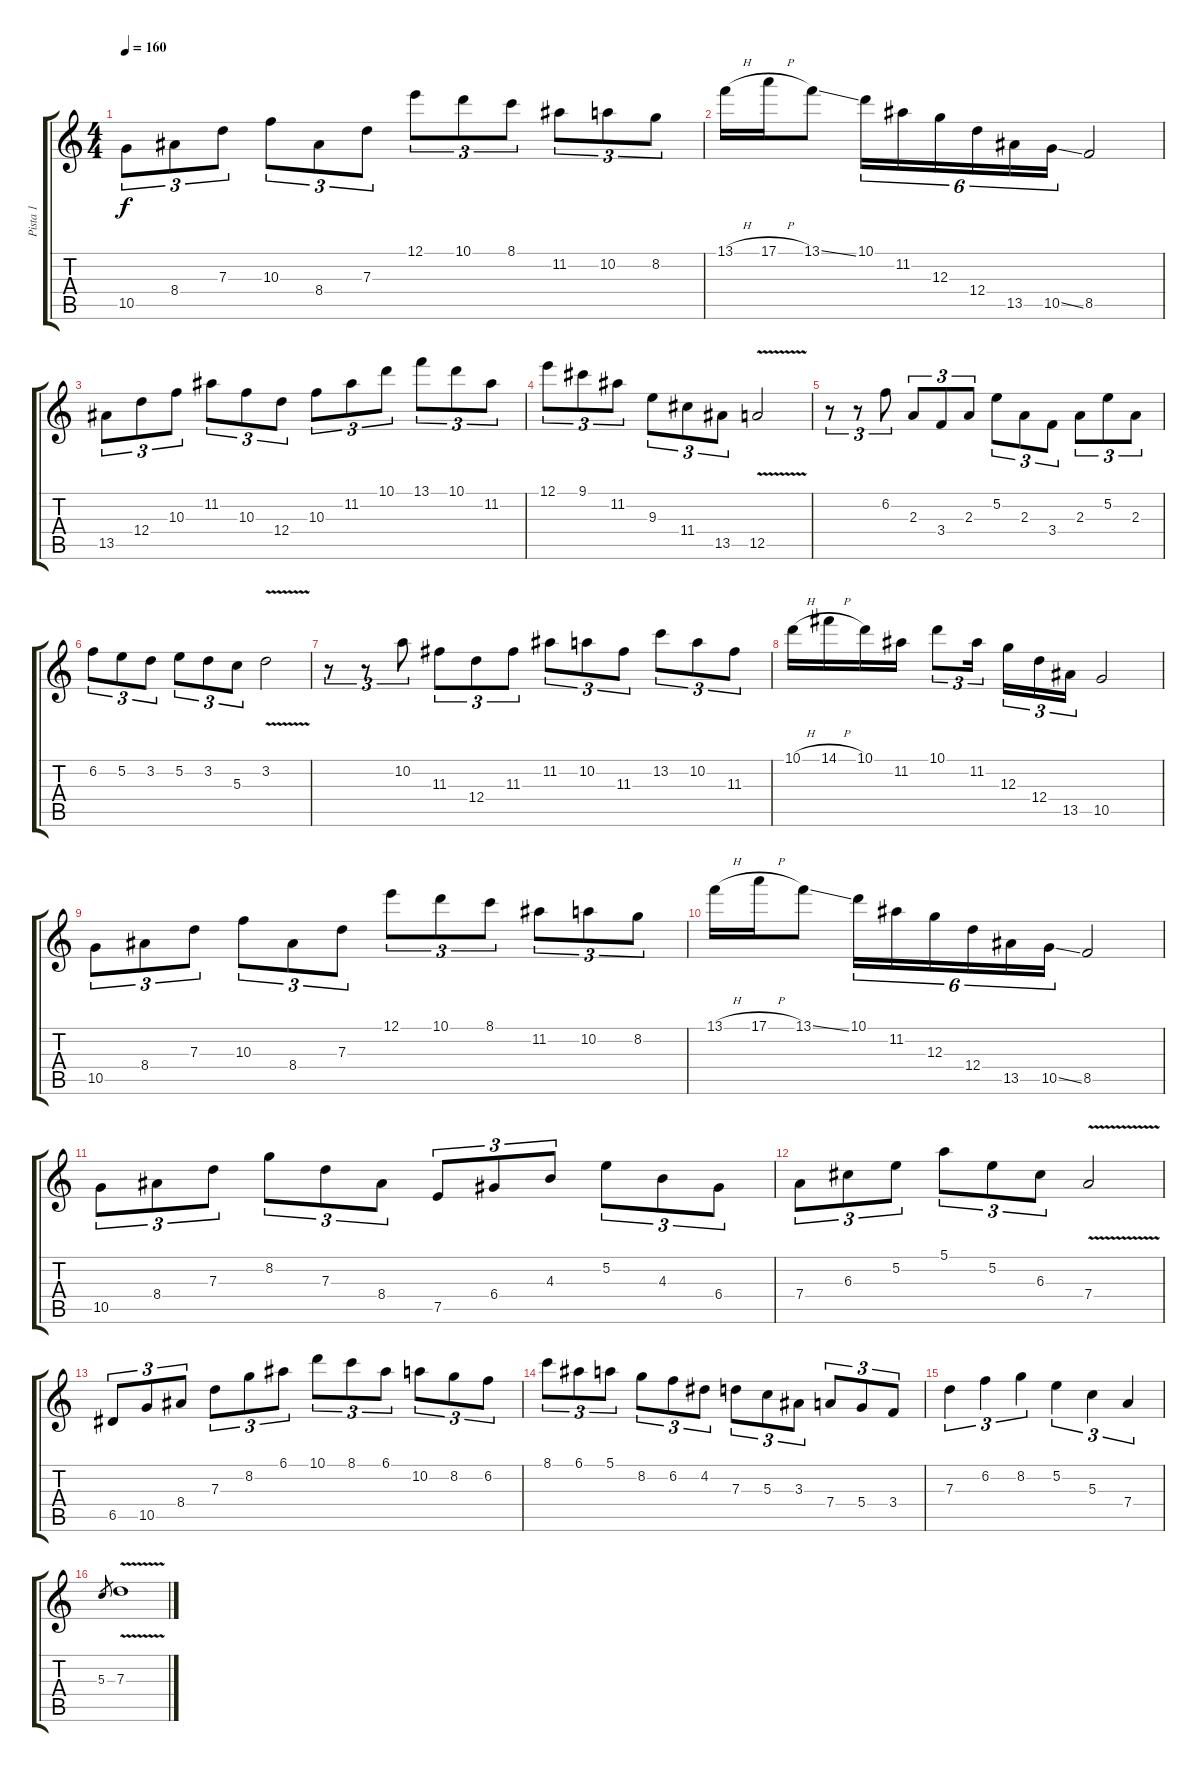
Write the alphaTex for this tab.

\track ("Pista 1" "Pista 1") {instrument overdrivenguitar}
\staff {score tabs}
\tuning (E4 B3 G3 D3 A2 E2) {hide}
\ts (4 4)
\tempo 160
\clef g2
\ks c
10.5.8{tu (3 2) dy f} 8.4.8{tu (3 2)} 7.3.8{tu (3 2)} 10.3.8{tu (3 2)} 8.4.8{tu (3 2)} 7.3.8{tu (3 2)} 12.1.8{tu (3 2)} 10.1.8{tu (3 2)} 8.1.8{tu (3 2)} 11.2.8{tu (3 2)} 10.2.8{tu (3 2)} 8.2.8{tu (3 2)} |
13.1{h}.16 17.1{h}.16 13.1{ss}.8 10.1.16{tu (6 4)} 11.2.16{tu (6 4)} 12.3.16{tu (6 4)} 12.4.16{tu (6 4)} 13.5.16{tu (6 4)} 10.5{ss}.16{tu (6 4)} 8.5.2 |
13.5.8{tu (3 2)} 12.4.8{tu (3 2)} 10.3.8{tu (3 2)} 11.2.8{tu (3 2)} 10.3.8{tu (3 2)} 12.4.8{tu (3 2)} 10.3.8{tu (3 2)} 11.2.8{tu (3 2)} 10.1.8{tu (3 2)} 13.1.8{tu (3 2)} 10.1.8{tu (3 2)} 11.2.8{tu (3 2)} |
12.1.8{tu (3 2)} 9.1.8{tu (3 2)} 11.2.8{tu (3 2)} 9.3.8{tu (3 2)} 11.4.8{tu (3 2)} 13.5.8{tu (3 2)} 12.5{v}.2 |
r.8{tu (3 2)} r.8{tu (3 2)} 6.2.8{tu (3 2)} 2.3.8{tu (3 2)} 3.4.8{tu (3 2)} 2.3.8{tu (3 2)} 5.2.8{tu (3 2)} 2.3.8{tu (3 2)} 3.4.8{tu (3 2)} 2.3.8{tu (3 2)} 5.2.8{tu (3 2)} 2.3.8{tu (3 2)} |
6.2.8{tu (3 2)} 5.2.8{tu (3 2)} 3.2.8{tu (3 2)} 5.2.8{tu (3 2)} 3.2.8{tu (3 2)} 5.3.8{tu (3 2)} 3.2{v}.2 |
r.8{tu (3 2)} r.8{tu (3 2)} 10.2.8{tu (3 2)} 11.3.8{tu (3 2)} 12.4.8{tu (3 2)} 11.3.8{tu (3 2)} 11.2.8{tu (3 2)} 10.2.8{tu (3 2)} 11.3.8{tu (3 2)} 13.2.8{tu (3 2)} 10.2.8{tu (3 2)} 11.3.8{tu (3 2)} |
10.1{h}.16 14.1{h}.16 10.1.16 11.2.16 10.1.8{tu (3 2)} 11.2.16{tu (3 2)} 12.3.16{tu (3 2)} 12.4.16{tu (3 2)} 13.5.16{tu (3 2)} 10.5.2 |
10.5.8{tu (3 2)} 8.4.8{tu (3 2)} 7.3.8{tu (3 2)} 10.3.8{tu (3 2)} 8.4.8{tu (3 2)} 7.3.8{tu (3 2)} 12.1.8{tu (3 2)} 10.1.8{tu (3 2)} 8.1.8{tu (3 2)} 11.2.8{tu (3 2)} 10.2.8{tu (3 2)} 8.2.8{tu (3 2)} |
13.1{h}.16 17.1{h}.16 13.1{ss}.8 10.1.16{tu (6 4)} 11.2.16{tu (6 4)} 12.3.16{tu (6 4)} 12.4.16{tu (6 4)} 13.5.16{tu (6 4)} 10.5{ss}.16{tu (6 4)} 8.5.2 |
10.5.8{tu (3 2)} 8.4.8{tu (3 2)} 7.3.8{tu (3 2)} 8.2.8{tu (3 2)} 7.3.8{tu (3 2)} 8.4.8{tu (3 2)} 7.5.8{tu (3 2)} 6.4.8{tu (3 2)} 4.3.8{tu (3 2)} 5.2.8{tu (3 2)} 4.3.8{tu (3 2)} 6.4.8{tu (3 2)} |
7.4.8{tu (3 2)} 6.3.8{tu (3 2)} 5.2.8{tu (3 2)} 5.1.8{tu (3 2)} 5.2.8{tu (3 2)} 6.3.8{tu (3 2)} 7.4{v}.2 |
6.5.8{tu (3 2)} 10.5.8{tu (3 2)} 8.4.8{tu (3 2)} 7.3.8{tu (3 2)} 8.2.8{tu (3 2)} 6.1.8{tu (3 2)} 10.1.8{tu (3 2)} 8.1.8{tu (3 2)} 6.1.8{tu (3 2)} 10.2.8{tu (3 2)} 8.2.8{tu (3 2)} 6.2.8{tu (3 2)} |
8.1.8{tu (3 2)} 6.1.8{tu (3 2)} 5.1.8{tu (3 2)} 8.2.8{tu (3 2)} 6.2.8{tu (3 2)} 4.2.8{tu (3 2)} 7.3.8{tu (3 2)} 5.3.8{tu (3 2)} 3.3.8{tu (3 2)} 7.4.8{tu (3 2)} 5.4.8{tu (3 2)} 3.4.8{tu (3 2)} |
7.3.4{tu (3 2)} 6.2.4{tu (3 2)} 8.2.4{tu (3 2)} 5.2.4{tu (3 2)} 5.3.4{tu (3 2)} 7.4.4{tu (3 2)} |
5.3.8{gr} 7.3{v}.1
